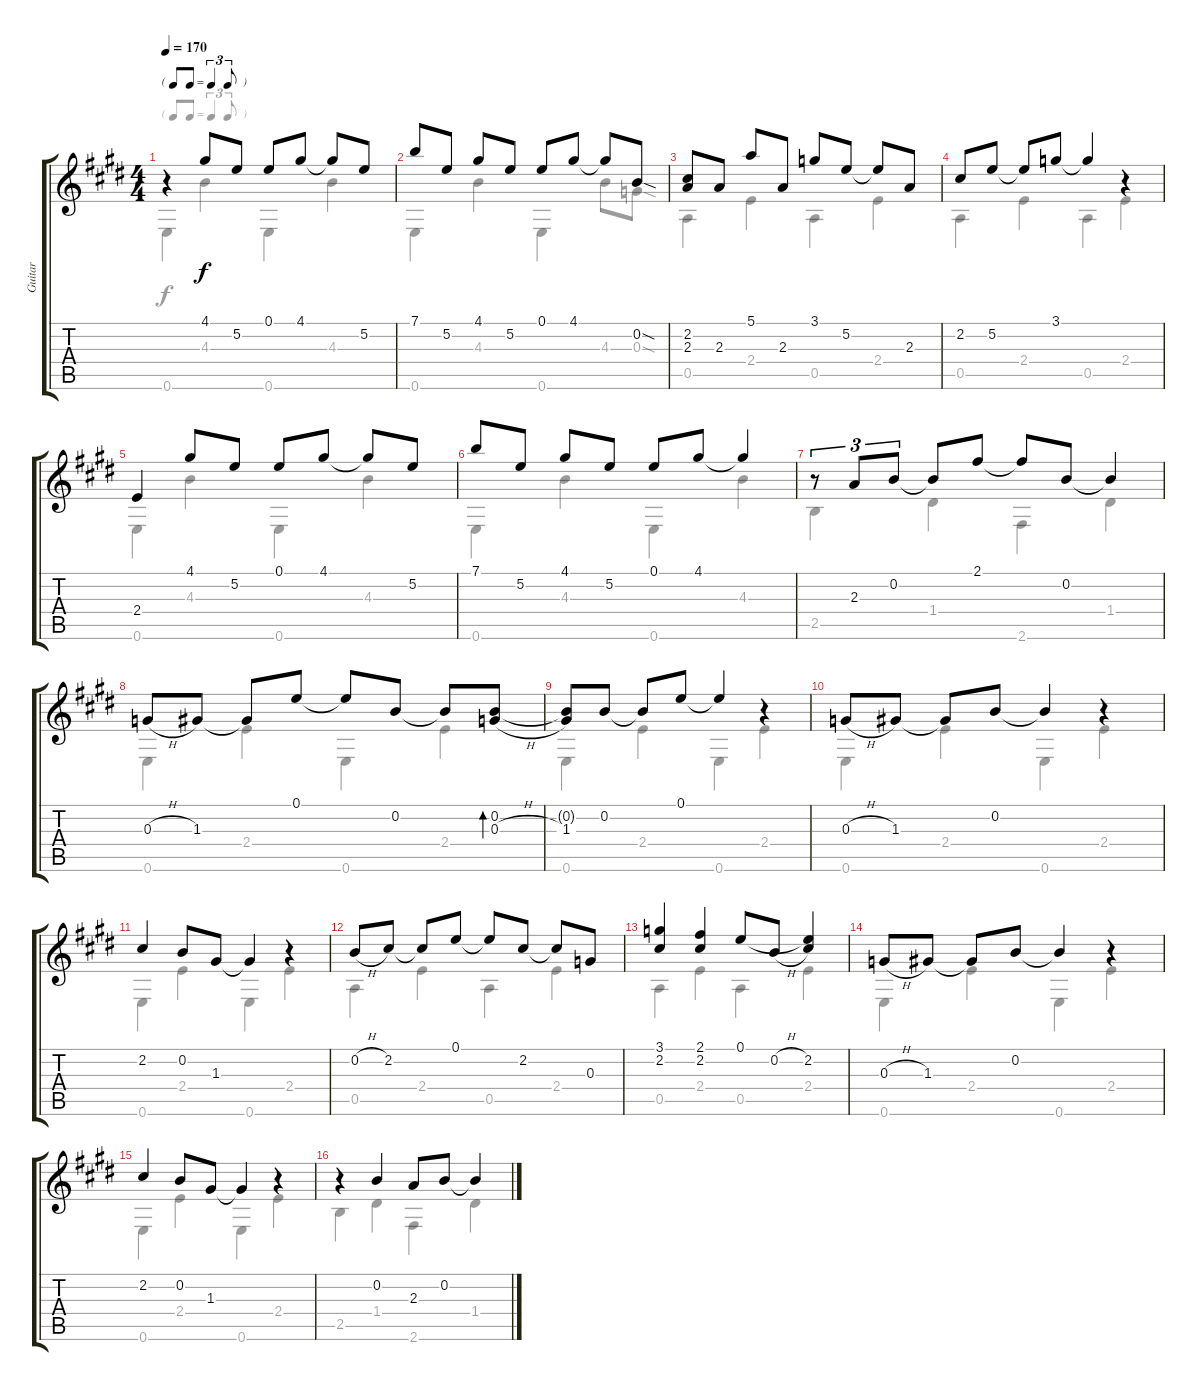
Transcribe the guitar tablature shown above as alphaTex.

\track ("Guitar" "Guitar") {instrument acousticguitarnylon}
\staff {score tabs}
\tuning (E4 B3 G3 D3 A2 E2) {hide}
\voice
\ts (4 4)
\tf triplet8th
\tempo 170
\clef g2
\ks e
r.4{dy f instrument acousticguitarnylon} 4.1.8 5.2.8 0.1.8 4.1.8 4.1{t}.8 5.2.8 |
\ks c#minor
7.1.8 5.2.8 4.1.8 5.2.8 0.1.8 4.1.8 4.1{t}.8 0.2{sod}.8 |
(2.2 2.3).8 2.3.8 5.1.8 2.3.8 3.1.8 5.2.8 5.2{t}.8 2.3.8 |
2.2.8 5.2.8 5.2{t}.8 3.1.8 3.1{t}.4 r.4 |
\ks e
2.4.4 4.1.8 5.2.8 0.1.8 4.1.8 4.1{t}.8 5.2.8 |
\ks c#minor
7.1.8 5.2.8 4.1.8 5.2.8 0.1.8 4.1.8 4.1{t}.4 |
r.8{tu (3 2)} 2.3.8{tu (3 2)} 0.2.8{tu (3 2)} 0.2{t}.8 2.1.8 2.1{t}.8 0.2.8 0.2{t}.4 |
0.3{h}.8 1.3.8 1.3{t}.8 0.1.8 0.1{t}.8 0.2.8 0.2{t}.8 (0.2 0.3{h}).8{bd 30} |
\ks e
(0.2{t} 1.3).8 0.2.8 0.2{t}.8 0.1.8 0.1{t}.4 r.4 |
\ks c#minor
0.3{h}.8 1.3.8 1.3{t}.8 0.2.8 0.2{t}.4 r.4 |
2.2.4 0.2.8 1.3.8 1.3{t}.4 r.4 |
0.2{h}.8 2.2.8 2.2{t}.8 0.1.8 0.1{t}.8 2.2.8 2.2{t}.8 0.3.8 |
\ks e
(3.1 2.2).4 (2.1 2.2).4 0.1.8 0.2{h}.8 (0.1{t} 2.2).4 |
\ks c#minor
0.3{h}.8 1.3.8 1.3{t}.8 0.2.8 0.2{t}.4 r.4 |
2.2.4 0.2.8 1.3.8 1.3{t}.4 r.4 |
r.4 0.2.4 2.3.8 0.2.8 0.2{t}.4
\voice
\clef g2
\ottava regular
\simile none
\ks e
0.6.4{dy f} 4.3.4 0.6.4 4.3.4 |
\ks c#minor
0.6.4 4.3.4 0.6.4 4.3.8 0.3{sod}.8 |
0.5.4 2.4.4 0.5.4 2.4.4 |
0.5.4 2.4.4 0.5.4 2.4.4 |
\ks e
0.6.4 4.3.4 0.6.4 4.3.4 |
\ks c#minor
0.6.4 4.3.4 0.6.4 4.3.4 |
2.5.4 1.4.4 2.6.4 1.4.4 |
0.6.4 2.4.4 0.6.4 2.4.4 |
\ks e
0.6.4 2.4.4 0.6.4 2.4.4 |
\ks c#minor
0.6.4 2.4.4 0.6.4 2.4.4 |
0.6.4 2.4.4 0.6.4 2.4.4 |
0.5.4 2.4.4 0.5.4 2.4.4 |
\ks e
0.5.4 2.4.4 0.5.4 2.4.4 |
\ks c#minor
0.6.4 2.4.4 0.6.4 2.4.4 |
0.6.4 2.4.4 0.6.4 2.4.4 |
2.5.4 1.4.4 2.6.4 1.4.4
